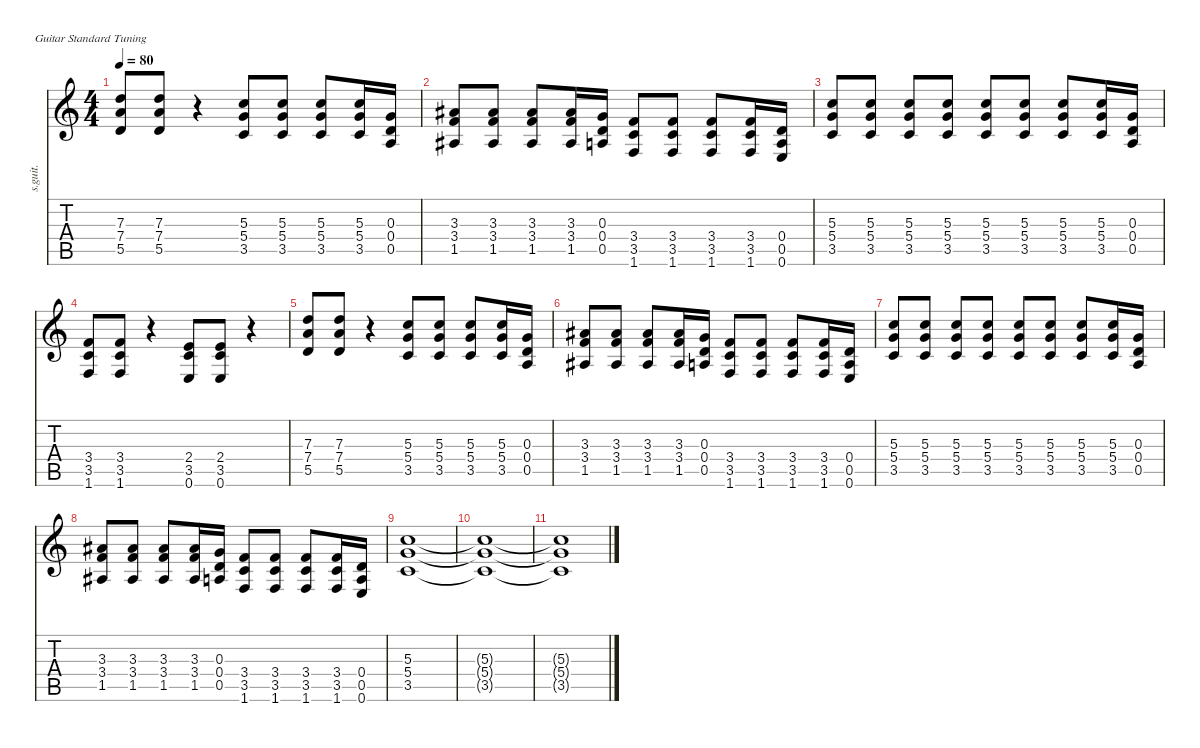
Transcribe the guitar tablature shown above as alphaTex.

\defaultSystemsLayout 4
\hideDynamics
\bracketExtendMode nobrackets
\track ("Billie Joe Armstrong - Rhythm" "s.guit.") {instrument distortionguitar}
\staff {score tabs}
\tuning (E4 B3 G3 D3 A2 E2)
\ts (4 4)
\tempo 80
\clef g2
\ks c
(7.3 7.4 5.5).8{lyrics (0 "") lyrics (1 "") lyrics (2 "") lyrics (3 "") lyrics (4 "") dy f} (7.3 7.4 5.5).8{lyrics (0 "") lyrics (1 "") lyrics (2 "") lyrics (3 "") lyrics (4 "")} r.4 (5.3 5.4 3.5).8{lyrics (0 "") lyrics (1 "") lyrics (2 "") lyrics (3 "") lyrics (4 "")} (5.3 5.4 3.5).8{lyrics (0 "") lyrics (1 "") lyrics (2 "") lyrics (3 "") lyrics (4 "")} (5.3 5.4 3.5).8{lyrics (0 "") lyrics (1 "") lyrics (2 "") lyrics (3 "") lyrics (4 "")} (5.3 5.4 3.5).16{lyrics (0 "") lyrics (1 "") lyrics (2 "") lyrics (3 "") lyrics (4 "")} (0.3 0.4 0.5).16{lyrics (0 "") lyrics (1 "") lyrics (2 "") lyrics (3 "") lyrics (4 "")} |
(3.3{acc #} 3.4 1.5{acc #}).8{lyrics (0 "") lyrics (1 "") lyrics (2 "") lyrics (3 "") lyrics (4 "")} (3.3{acc #} 3.4 1.5{acc #}).8{lyrics (0 "") lyrics (1 "") lyrics (2 "") lyrics (3 "") lyrics (4 "")} (3.3{acc #} 3.4 1.5{acc #}).8{lyrics (0 "") lyrics (1 "") lyrics (2 "") lyrics (3 "") lyrics (4 "")} (3.3{acc #} 3.4 1.5{acc #}).16{lyrics (0 "") lyrics (1 "") lyrics (2 "") lyrics (3 "") lyrics (4 "")} (0.3 0.4 0.5).16{lyrics (0 "") lyrics (1 "") lyrics (2 "") lyrics (3 "") lyrics (4 "")} (3.4 3.5 1.6).8{lyrics (0 "") lyrics (1 "") lyrics (2 "") lyrics (3 "") lyrics (4 "")} (3.4 3.5 1.6).8{lyrics (0 "") lyrics (1 "") lyrics (2 "") lyrics (3 "") lyrics (4 "")} (3.4 3.5 1.6).8{lyrics (0 "") lyrics (1 "") lyrics (2 "") lyrics (3 "") lyrics (4 "")} (3.4 3.5 1.6).16{lyrics (0 "") lyrics (1 "") lyrics (2 "") lyrics (3 "") lyrics (4 "")} (0.4 0.5 0.6).16{lyrics (0 "") lyrics (1 "") lyrics (2 "") lyrics (3 "") lyrics (4 "")} |
(5.3 5.4 3.5).8{lyrics (0 "") lyrics (1 "") lyrics (2 "") lyrics (3 "") lyrics (4 "")} (5.3 5.4 3.5).8{lyrics (0 "") lyrics (1 "") lyrics (2 "") lyrics (3 "") lyrics (4 "")} (5.3 5.4 3.5).8{lyrics (0 "") lyrics (1 "") lyrics (2 "") lyrics (3 "") lyrics (4 "")} (5.3 5.4 3.5).8{lyrics (0 "") lyrics (1 "") lyrics (2 "") lyrics (3 "") lyrics (4 "")} (5.3 5.4 3.5).8{lyrics (0 "") lyrics (1 "") lyrics (2 "") lyrics (3 "") lyrics (4 "")} (5.3 5.4 3.5).8{lyrics (0 "") lyrics (1 "") lyrics (2 "") lyrics (3 "") lyrics (4 "")} (5.3 5.4 3.5).8{lyrics (0 "") lyrics (1 "") lyrics (2 "") lyrics (3 "") lyrics (4 "")} (5.3 5.4 3.5).16{lyrics (0 "") lyrics (1 "") lyrics (2 "") lyrics (3 "") lyrics (4 "")} (0.3 0.4 0.5).16{lyrics (0 "") lyrics (1 "") lyrics (2 "") lyrics (3 "") lyrics (4 "")} |
(3.4 3.5 1.6).8{lyrics (0 "") lyrics (1 "") lyrics (2 "") lyrics (3 "") lyrics (4 "")} (3.4 3.5 1.6).8{lyrics (0 "") lyrics (1 "") lyrics (2 "") lyrics (3 "") lyrics (4 "")} r.4 (2.4 3.5 0.6).8{lyrics (0 "") lyrics (1 "") lyrics (2 "") lyrics (3 "") lyrics (4 "")} (2.4 3.5 0.6).8{lyrics (0 "") lyrics (1 "") lyrics (2 "") lyrics (3 "") lyrics (4 "")} r.4 |
(7.3 7.4 5.5).8{lyrics (0 "") lyrics (1 "") lyrics (2 "") lyrics (3 "") lyrics (4 "")} (7.3 7.4 5.5).8{lyrics (0 "") lyrics (1 "") lyrics (2 "") lyrics (3 "") lyrics (4 "")} r.4 (5.3 5.4 3.5).8{lyrics (0 "") lyrics (1 "") lyrics (2 "") lyrics (3 "") lyrics (4 "")} (5.3 5.4 3.5).8{lyrics (0 "") lyrics (1 "") lyrics (2 "") lyrics (3 "") lyrics (4 "")} (5.3 5.4 3.5).8{lyrics (0 "") lyrics (1 "") lyrics (2 "") lyrics (3 "") lyrics (4 "")} (5.3 5.4 3.5).16{lyrics (0 "") lyrics (1 "") lyrics (2 "") lyrics (3 "") lyrics (4 "")} (0.3 0.4 0.5).16{lyrics (0 "") lyrics (1 "") lyrics (2 "") lyrics (3 "") lyrics (4 "")} |
(3.3{acc #} 3.4 1.5{acc #}).8{lyrics (0 "") lyrics (1 "") lyrics (2 "") lyrics (3 "") lyrics (4 "")} (3.3{acc #} 3.4 1.5{acc #}).8{lyrics (0 "") lyrics (1 "") lyrics (2 "") lyrics (3 "") lyrics (4 "")} (3.3{acc #} 3.4 1.5{acc #}).8{lyrics (0 "") lyrics (1 "") lyrics (2 "") lyrics (3 "") lyrics (4 "")} (3.3{acc #} 3.4 1.5{acc #}).16{lyrics (0 "") lyrics (1 "") lyrics (2 "") lyrics (3 "") lyrics (4 "")} (0.3 0.4 0.5).16{lyrics (0 "") lyrics (1 "") lyrics (2 "") lyrics (3 "") lyrics (4 "")} (3.4 3.5 1.6).8{lyrics (0 "") lyrics (1 "") lyrics (2 "") lyrics (3 "") lyrics (4 "")} (3.4 3.5 1.6).8{lyrics (0 "") lyrics (1 "") lyrics (2 "") lyrics (3 "") lyrics (4 "")} (3.4 3.5 1.6).8{lyrics (0 "") lyrics (1 "") lyrics (2 "") lyrics (3 "") lyrics (4 "")} (3.4 3.5 1.6).16{lyrics (0 "") lyrics (1 "") lyrics (2 "") lyrics (3 "") lyrics (4 "")} (0.4 0.5 0.6).16{lyrics (0 "") lyrics (1 "") lyrics (2 "") lyrics (3 "") lyrics (4 "")} |
(5.3 5.4 3.5).8{lyrics (0 "") lyrics (1 "") lyrics (2 "") lyrics (3 "") lyrics (4 "")} (5.3 5.4 3.5).8{lyrics (0 "") lyrics (1 "") lyrics (2 "") lyrics (3 "") lyrics (4 "")} (5.3 5.4 3.5).8{lyrics (0 "") lyrics (1 "") lyrics (2 "") lyrics (3 "") lyrics (4 "")} (5.3 5.4 3.5).8{lyrics (0 "") lyrics (1 "") lyrics (2 "") lyrics (3 "") lyrics (4 "")} (5.3 5.4 3.5).8{lyrics (0 "") lyrics (1 "") lyrics (2 "") lyrics (3 "") lyrics (4 "")} (5.3 5.4 3.5).8{lyrics (0 "") lyrics (1 "") lyrics (2 "") lyrics (3 "") lyrics (4 "")} (5.3 5.4 3.5).8{lyrics (0 "") lyrics (1 "") lyrics (2 "") lyrics (3 "") lyrics (4 "")} (5.3 5.4 3.5).16{lyrics (0 "") lyrics (1 "") lyrics (2 "") lyrics (3 "") lyrics (4 "")} (0.3 0.4 0.5).16{lyrics (0 "") lyrics (1 "") lyrics (2 "") lyrics (3 "") lyrics (4 "")} |
(3.3{acc #} 3.4 1.5{acc #}).8{lyrics (0 "") lyrics (1 "") lyrics (2 "") lyrics (3 "") lyrics (4 "")} (3.3{acc #} 3.4 1.5{acc #}).8{lyrics (0 "") lyrics (1 "") lyrics (2 "") lyrics (3 "") lyrics (4 "")} (3.3{acc #} 3.4 1.5{acc #}).8{lyrics (0 "") lyrics (1 "") lyrics (2 "") lyrics (3 "") lyrics (4 "")} (3.3{acc #} 3.4 1.5{acc #}).16{lyrics (0 "") lyrics (1 "") lyrics (2 "") lyrics (3 "") lyrics (4 "")} (0.3 0.4 0.5).16{lyrics (0 "") lyrics (1 "") lyrics (2 "") lyrics (3 "") lyrics (4 "")} (3.4 3.5 1.6).8{lyrics (0 "") lyrics (1 "") lyrics (2 "") lyrics (3 "") lyrics (4 "")} (3.4 3.5 1.6).8{lyrics (0 "") lyrics (1 "") lyrics (2 "") lyrics (3 "") lyrics (4 "")} (3.4 3.5 1.6).8{lyrics (0 "") lyrics (1 "") lyrics (2 "") lyrics (3 "") lyrics (4 "")} (3.4 3.5 1.6).16{lyrics (0 "") lyrics (1 "") lyrics (2 "") lyrics (3 "") lyrics (4 "")} (0.4 0.5 0.6).16{lyrics (0 "") lyrics (1 "") lyrics (2 "") lyrics (3 "") lyrics (4 "")} |
(5.3 5.4 3.5).1{lyrics (0 "") lyrics (1 "") lyrics (2 "") lyrics (3 "") lyrics (4 "")} |
(5.3{t} 5.4{t} 3.5{t}).1{lyrics (0 "") lyrics (1 "") lyrics (2 "") lyrics (3 "") lyrics (4 "")} |
(5.3{t} 5.4{t} 3.5{t}).1{lyrics (0 "") lyrics (1 "") lyrics (2 "") lyrics (3 "") lyrics (4 "")}
